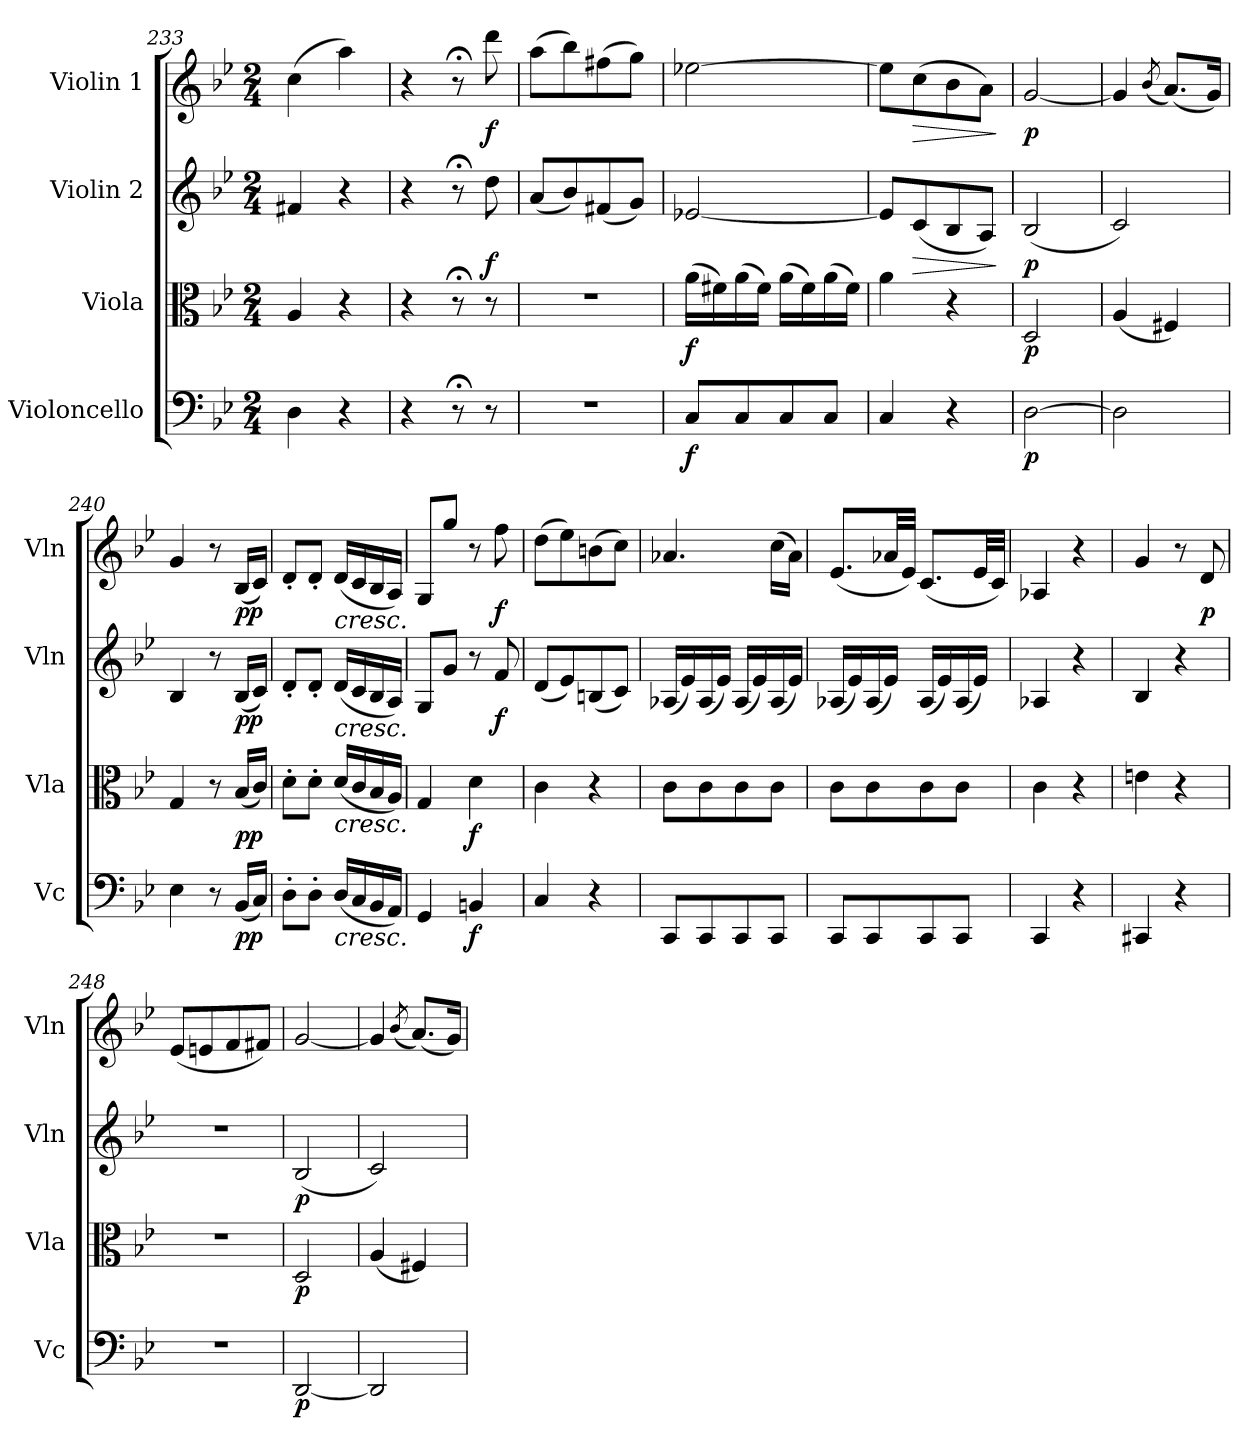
**kern	**dynam	**kern	**dynam	**kern	**dynam	**kern	**dynam
*part4	*part4	*part3	*part3	*part2	*part2	*part1	*part1
*staff4	*staff4	*staff3	*staff3	*staff2	*staff2	*staff1	*staff1
*I"Violoncello	*	*I"Viola	*	*I"Violin 2	*	*I"Violin 1	*
*I'Vc	*	*I'Vla	*	*I'Vln	*	*I'Vln	*
*clefF4	*	*clefC3	*	*clefG2	*	*clefG2	*
*k[b-e-]	*	*k[b-e-]	*	*k[b-e-]	*	*k[b-e-]	*
*M2/4	*	*M2/4	*	*M2/4	*	*M2/4	*
=233	=233	=233	=233	=233	=233	=233	=233
4D\	.	4A/	.	4f#X/	.	(4cc\	.
4r	.	4r	.	4r	.	4aa\)	.
=234	=234	=234	=234	=234	=234	=234	=234
4r	.	4r	.	4r	.	4r	.
8r;<	.	8r;<	.	8r;<	.	8r;<	.
!	!	!	!	!	!LO:DY:b	!	!LO:DY:b
8r	.	8r	.	8dd\	f	8ddd\	f
!!LO:LB:g=z
=235	=235	=235	=235	=235	=235	=235	=235
2r	.	2r	.	(8a/L	.	(8aa\L	.
.	.	.	.	8b-/)	.	8bb-\)	.
.	.	.	.	(8f#X/	.	(8ff#X\	.
.	.	.	.	8g/J)	.	8gg\J)	.
=236	=236	=236	=236	=236	=236	=236	=236
!	!LO:DY:b	!	!LO:DY:b	!	!	!	!
8C/L	f	(16a\LL	f	[2e-X/	.	[2ee-X\	.
.	.	16f#X\)	.	.	.	.	.
8C/	.	(16a\	.	.	.	.	.
.	.	16f#\JJ)	.	.	.	.	.
8C/	.	(16a\LL	.	.	.	.	.
.	.	16f#\)	.	.	.	.	.
8C/J	.	(16a\	.	.	.	.	.
.	.	16f#\JJ)	.	.	.	.	.
=237	=237	=237	=237	=237	=237	=237	=237
4C/	.	4a\	.	8e-/L]	.	8ee-\L]	.
!	!	!	!	!	!LO:HP:b	!	!LO:HP:b
.	.	.	.	(8c/	>	(8cc\	>
4r	.	4r	.	8B-/	.	8b-\	.
.	.	.	.	8A/J)	.	8a\J)	.
.	.	.	.	.	]	.	]
=238	=238	=238	=238	=238	=238	=238	=238
!	!LO:DY:b	!	!LO:DY:b	!	!LO:DY:b	!	!LO:DY:b
[2D\	p	2D/	p	(2B-/	p	[2g/	p
=239	=239	=239	=239	=239	=239	=239	=239
2D\]	.	(4A/	.	2c/)	.	4g/]	.
.	.	.	.	.	.	(8qb-/	.
.	.	4F#X/)	.	.	.	(8.a/L)	.
.	.	.	.	.	.	16g/Jk)	.
=240	=240	=240	=240	=240	=240	=240	=240
4E-\	.	4G/	.	4B-/	.	4g/	.
8r	.	8r	.	8r	.	8r	.
!	!LO:DY:b	!	!LO:DY:b	!	!LO:DY:b	!	!LO:DY:b
(16BB-/LL	pp	(16B-/LL	pp	(16B-/LL	pp	(16B-/LL	pp
16C/JJ)	.	16c/JJ)	.	16c/JJ)	.	16c/JJ)	.
!!LO:PB:g=z
=241	=241	=241	=241	=241	=241	=241	=241
8D'\L	.	8d'\L	.	8d'/L	.	8d'/L	.
8D'\J	.	8d'\J	.	8d'/J	.	8d'/J	.
!	!	!	!	!	!	!LO:TX:b:i:t=cresc.	!
!	!	!	!	!LO:TX:b:i:t=cresc.	!	!	!
!	!	!LO:TX:b:i:t=cresc.	!	!	!	!	!
!LO:TX:b:i:t=cresc.	!	!	!	!	!	!	!
(16D/LL	.	(16d/LL	.	(16d/LL	.	(16d/LL	.
16C/	.	16c/	.	16c/	.	16c/	.
16BB-/	.	16B-/	.	16B-/	.	16B-/	.
16AA/JJ)	.	16A/JJ)	.	16A/JJ)	.	16A/JJ)	.
=242	=242	=242	=242	=242	=242	=242	=242
4GG/	.	4G/	.	8G/L	.	8G/L	.
.	.	.	.	8g/J	.	8gg/J	.
!	!LO:DY:b	!	!LO:DY:b	!	!	!	!
4BBn/	f	4d\	f	8r	.	8r	.
!	!	!	!	!	!LO:DY:b	!	!LO:DY:b
.	.	.	.	8f/	f	8ff\	f
=243	=243	=243	=243	=243	=243	=243	=243
4C/	.	4c\	.	(8d/L	.	(8dd\L	.
.	.	.	.	8e-/)	.	8ee-\)	.
4r	.	4r	.	(8Bn/	.	(8bn\	.
.	.	.	.	8c/J)	.	8cc\J)	.
=244	=244	=244	=244	=244	=244	=244	=244
8CC/L	.	8c\L	.	(16A-X/LL	.	4.a-X/	.
.	.	.	.	16e-/)	.	.	.
8CC/	.	8c\	.	(16A-/	.	.	.
.	.	.	.	16e-/JJ)	.	.	.
8CC/	.	8c\	.	(16A-/LL	.	.	.
.	.	.	.	16e-/)	.	.	.
8CC/J	.	8c\J	.	(16A-/	.	(16cc\LL	.
.	.	.	.	16e-/JJ)	.	16a-\JJ)	.
=245	=245	=245	=245	=245	=245	=245	=245
8CC/L	.	8c\L	.	(16A-X/LL	.	(8.e-/L	.
.	.	.	.	16e-/)	.	.	.
8CC/	.	8c\	.	(16A-/	.	.	.
.	.	.	.	16e-/JJ)	.	32a-X/LL	.
.	.	.	.	.	.	32e-/JJJ)	.
8CC/	.	8c\	.	(16A-/LL	.	(8.c/L	.
.	.	.	.	16e-/)	.	.	.
8CC/J	.	8c\J	.	(16A-/	.	.	.
.	.	.	.	16e-/JJ)	.	32e-/LL	.
.	.	.	.	.	.	32c/JJJ)	.
!!LO:LB:g=z
=246	=246	=246	=246	=246	=246	=246	=246
4CC/	.	4c\	.	4A-X/	.	4A-X/	.
4r	.	4r	.	4r	.	4r	.
=247	=247	=247	=247	=247	=247	=247	=247
4CC#X/	.	4en\	.	4B-/	.	4g/	.
4r	.	4r	.	4r	.	8r	.
!	!	!	!	!	!	!	!LO:DY:b
.	.	.	.	.	.	8d/	p
=248	=248	=248	=248	=248	=248	=248	=248
2r	.	2r	.	2r	.	(8e-/L	.
.	.	.	.	.	.	8en/	.
.	.	.	.	.	.	8f/	.
.	.	.	.	.	.	8f#X/J)	.
=249	=249	=249	=249	=249	=249	=249	=249
!	!LO:DY:b	!	!LO:DY:b	!	!LO:DY:b	!	!
[2DD/	p	2D/	p	(2B-/	p	[2g/	.
=250	=250	=250	=250	=250	=250	=250	=250
2DD/]	.	(4A/	.	2c/)	.	4g/]	.
.	.	.	.	.	.	(8qb-/	.
.	.	4F#X/)	.	.	.	(8.a/L)	.
.	.	.	.	.	.	16g/Jk)	.
=	=	=	=	=	=	=	=
*-	*-	*-	*-	*-	*-	*-	*-
